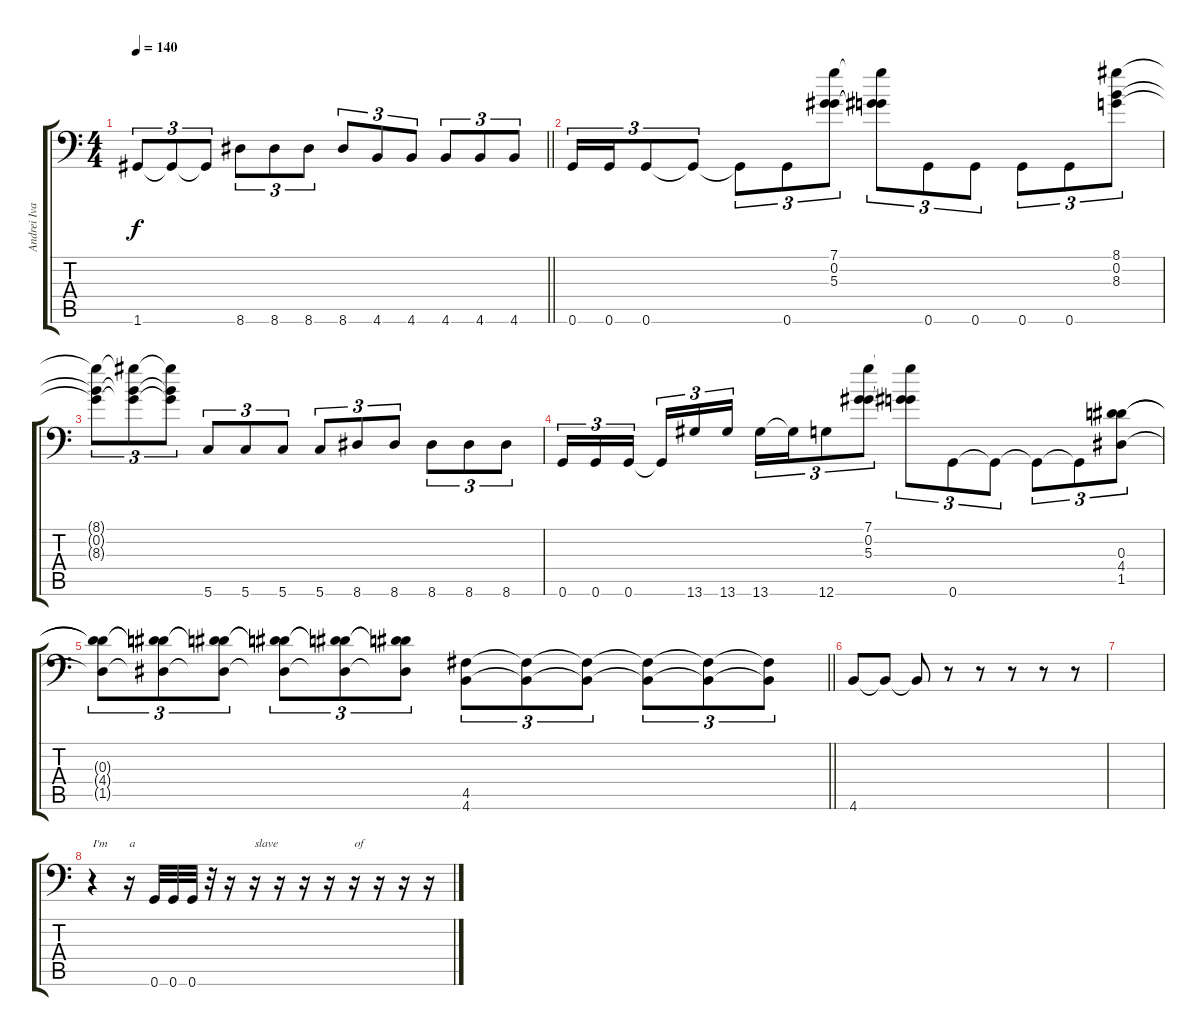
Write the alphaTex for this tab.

\track ("Andrei Ivanov" "Andrei Iva") {instrument distortionguitar}
\staff {score tabs}
\tuning (C4 G3 Eb3 Bb2 D2 G1) {hide}
\ts (4 4)
\tempo 140
\clef f4
\barLineRight lightlight
\ks c
1.6{t}.8{tu (3 2) dy f} 1.6{t}.8{tu (3 2)} 1.6{t}.8{tu (3 2)} 8.6.8{tu (3 2)} 8.6.8{tu (3 2)} 8.6.8{tu (3 2)} 8.6.8{tu (3 2)} 4.6.8{tu (3 2)} 4.6.8{tu (3 2)} 4.6.8{tu (3 2)} 4.6.8{tu (3 2)} 4.6.8{tu (3 2)} |
0.6.16{tu (3 2)} 0.6.16{tu (3 2)} 0.6.8{tu (3 2)} 0.6{t}.8{tu (3 2)} 0.6{t}.8{tu (3 2)} 0.6.8{tu (3 2)} (7.1 0.2 5.3).8{tu (3 2)} (7.1{t} 0.2{t} 5.3{t}).8{tu (3 2)} 0.6.8{tu (3 2)} 0.6.8{tu (3 2)} 0.6.8{tu (3 2)} 0.6.8{tu (3 2)} (8.1 0.2 8.3).8{tu (3 2)} |
(8.1{t} 0.2{t} 8.3{t}).8{tu (3 2)} (8.1{t} 0.2{t} 8.3{t}).8{tu (3 2)} (8.1{t} 0.2{t} 8.3{t}).8{tu (3 2)} 5.6.8{tu (3 2)} 5.6.8{tu (3 2)} 5.6.8{tu (3 2)} 5.6.8{tu (3 2)} 8.6.8{tu (3 2)} 8.6.8{tu (3 2)} 8.6.8{tu (3 2)} 8.6.8{tu (3 2)} 8.6.8{tu (3 2)} |
0.6.16{tu (3 2)} 0.6.16{tu (3 2)} 0.6.16{tu (3 2) beam splitsecondary} 0.6{t}.16{tu (3 2)} 13.6.16{tu (3 2)} 13.6.16{tu (3 2)} 13.6.16{tu (3 2)} 13.6{t}.16{tu (3 2)} 12.6.8{tu (3 2)} (7.1 0.2 5.3).8{tu (3 2)} (7.1{t} 0.2{t} 5.3{t}).8{tu (3 2)} 0.6.8{tu (3 2)} 0.6{t}.8{tu (3 2)} 0.6{t}.8{tu (3 2)} 0.6{t}.8{tu (3 2)} (0.3 4.4 1.5).8{tu (3 2)} |
\barLineRight lightlight
(0.3{t} 4.4{t} 1.5{t}).8{tu (3 2)} (0.3{t} 4.4{t} 1.5{t}).8{tu (3 2)} (0.3{t} 4.4{t} 1.5{t}).8{tu (3 2)} (0.3{t} 4.4{t} 1.5{t}).8{tu (3 2)} (0.3{t} 4.4{t} 1.5{t}).8{tu (3 2)} (0.3{t} 4.4{t} 1.5{t}).8{tu (3 2)} (4.5 4.6).8{tu (3 2)} (4.5{t} 4.6{t}).8{tu (3 2)} (4.5{t} 4.6{t}).8{tu (3 2)} (4.5{t} 4.6{t}).8{tu (3 2)} (4.5{t} 4.6{t}).8{tu (3 2)} (4.5{t} 4.6{t}).8{tu (3 2)} |
4.6.8 4.6{t}.8 4.6{t}.8 r.8 r.8 r.8 r.8 r.8 |
|
r.4{txt "I'm"} r.16{txt "a"} 0.6.32 0.6.32 0.6.32 r.32 r.16 r.16{txt "slave "} r.16 r.16 r.16 r.16{txt "of "} r.16 r.16 r.16
